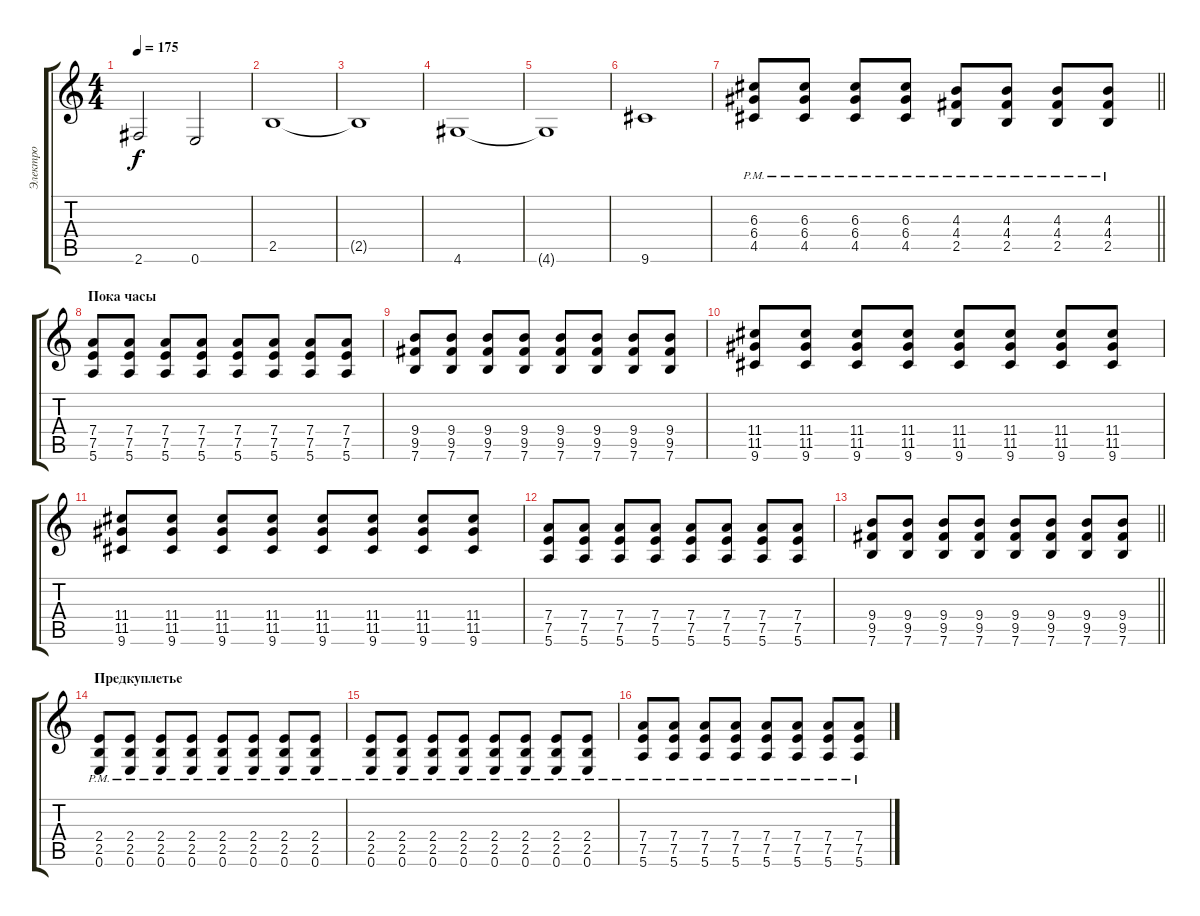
\track ("Электро" "Электро") {instrument distortionguitar}
\staff {score tabs}
\tuning (E4 B3 G3 D3 A2 E2) {hide}
\ts (4 4)
\tempo 175
\clef g2
\ks c
2.6.2{dy f} 0.6.2 |
2.5.1 |
2.5{t}.1 |
4.6.1 |
4.6{t}.1 |
9.6.1 |
\barLineRight lightlight
(6.3{pm} 6.4{pm} 4.5{pm}).8 (6.3{pm} 6.4{pm} 4.5{pm}).8 (6.3{pm} 6.4{pm} 4.5{pm}).8 (6.3{pm} 6.4{pm} 4.5{pm}).8 (4.3{pm} 4.4{pm} 2.5{pm}).8 (4.3{pm} 4.4{pm} 2.5{pm}).8 (4.3{pm} 4.4{pm} 2.5{pm}).8 (4.3{pm} 4.4{pm} 2.5{pm}).8 |
\section ("" "Пока часы")
(7.4 7.5 5.6).8 (7.4 7.5 5.6).8 (7.4 7.5 5.6).8 (7.4 7.5 5.6).8 (7.4 7.5 5.6).8 (7.4 7.5 5.6).8 (7.4 7.5 5.6).8 (7.4 7.5 5.6).8 |
(9.4 9.5 7.6).8 (9.4 9.5 7.6).8 (9.4 9.5 7.6).8 (9.4 9.5 7.6).8 (9.4 9.5 7.6).8 (9.4 9.5 7.6).8 (9.4 9.5 7.6).8 (9.4 9.5 7.6).8 |
(11.4 11.5 9.6).8 (11.4 11.5 9.6).8 (11.4 11.5 9.6).8 (11.4 11.5 9.6).8 (11.4 11.5 9.6).8 (11.4 11.5 9.6).8 (11.4 11.5 9.6).8 (11.4 11.5 9.6).8 |
(11.4 11.5 9.6).8 (11.4 11.5 9.6).8 (11.4 11.5 9.6).8 (11.4 11.5 9.6).8 (11.4 11.5 9.6).8 (11.4 11.5 9.6).8 (11.4 11.5 9.6).8 (11.4 11.5 9.6).8 |
(7.4 7.5 5.6).8 (7.4 7.5 5.6).8 (7.4 7.5 5.6).8 (7.4 7.5 5.6).8 (7.4 7.5 5.6).8 (7.4 7.5 5.6).8 (7.4 7.5 5.6).8 (7.4 7.5 5.6).8 |
\barLineRight lightlight
(9.4 9.5 7.6).8 (9.4 9.5 7.6).8 (9.4 9.5 7.6).8 (9.4 9.5 7.6).8 (9.4 9.5 7.6).8 (9.4 9.5 7.6).8 (9.4 9.5 7.6).8 (9.4 9.5 7.6).8 |
\section ("" "Предкуплетье")
(2.4{pm} 2.5{pm} 0.6{pm}).8 (2.4{pm} 2.5{pm} 0.6{pm}).8 (2.4{pm} 2.5{pm} 0.6{pm}).8 (2.4{pm} 2.5{pm} 0.6{pm}).8 (2.4{pm} 2.5{pm} 0.6{pm}).8 (2.4{pm} 2.5{pm} 0.6{pm}).8 (2.4{pm} 2.5{pm} 0.6{pm}).8 (2.4{pm} 2.5{pm} 0.6{pm}).8 |
(2.4{pm} 2.5{pm} 0.6{pm}).8 (2.4{pm} 2.5{pm} 0.6{pm}).8 (2.4{pm} 2.5{pm} 0.6{pm}).8 (2.4{pm} 2.5{pm} 0.6{pm}).8 (2.4{pm} 2.5{pm} 0.6{pm}).8 (2.4{pm} 2.5{pm} 0.6{pm}).8 (2.4{pm} 2.5{pm} 0.6{pm}).8 (2.4{pm} 2.5{pm} 0.6{pm}).8 |
(7.4{pm} 7.5{pm} 5.6{pm}).8 (7.4{pm} 7.5{pm} 5.6{pm}).8 (7.4{pm} 7.5{pm} 5.6{pm}).8 (7.4{pm} 7.5{pm} 5.6{pm}).8 (7.4{pm} 7.5{pm} 5.6{pm}).8 (7.4{pm} 7.5{pm} 5.6{pm}).8 (7.4{pm} 7.5{pm} 5.6{pm}).8 (7.4{pm} 7.5{pm} 5.6{pm}).8
